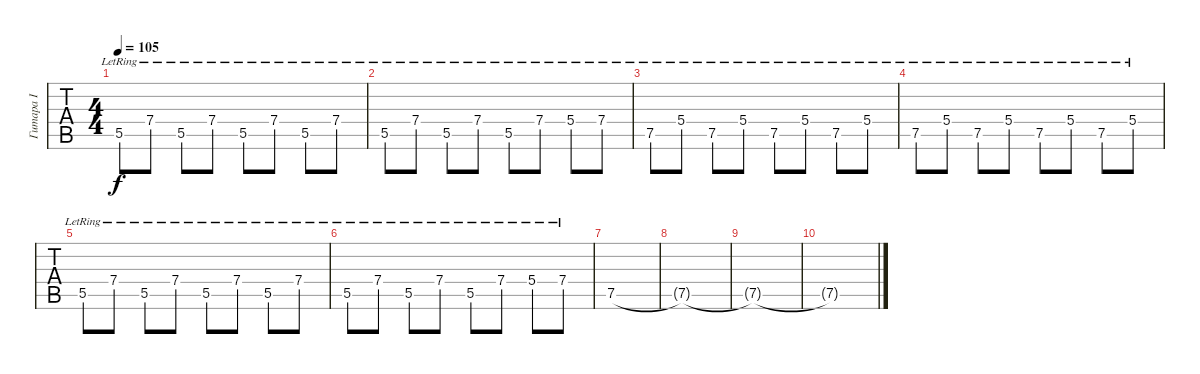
\track ("Гитара I" "Гитара I") {instrument electricguitarjazz}
\staff {tabs}
\tuning (E4 B3 G3 D3 A2 D2) {hide}
\ts (4 4)
\tempo 105
\clef g2
\ks c
5.5{lr}.8{dy f} 7.4{lr}.8 5.5{lr}.8 7.4{lr}.8 5.5{lr}.8 7.4{lr}.8 5.5{lr}.8 7.4{lr}.8 |
5.5{lr}.8 7.4{lr}.8 5.5{lr}.8 7.4{lr}.8 5.5{lr}.8 7.4{lr}.8 5.4{lr}.8 7.4{lr}.8 |
7.5{lr}.8 5.4{lr}.8 7.5{lr}.8 5.4{lr}.8 7.5{lr}.8 5.4{lr}.8 7.5{lr}.8 5.4{lr}.8 |
7.5{lr}.8 5.4{lr}.8 7.5{lr}.8 5.4{lr}.8 7.5{lr}.8 5.4{lr}.8 7.5{lr}.8 5.4{lr}.8 |
5.5{lr}.8 7.4{lr}.8 5.5{lr}.8 7.4{lr}.8 5.5{lr}.8 7.4{lr}.8 5.5{lr}.8 7.4{lr}.8 |
5.5{lr}.8 7.4{lr}.8 5.5{lr}.8 7.4{lr}.8 5.5{lr}.8 7.4{lr}.8 5.4{lr}.8 7.4{lr}.8 |
7.5.1 |
7.5{t}.1 |
7.5{t}.1 |
7.5{t}.1
